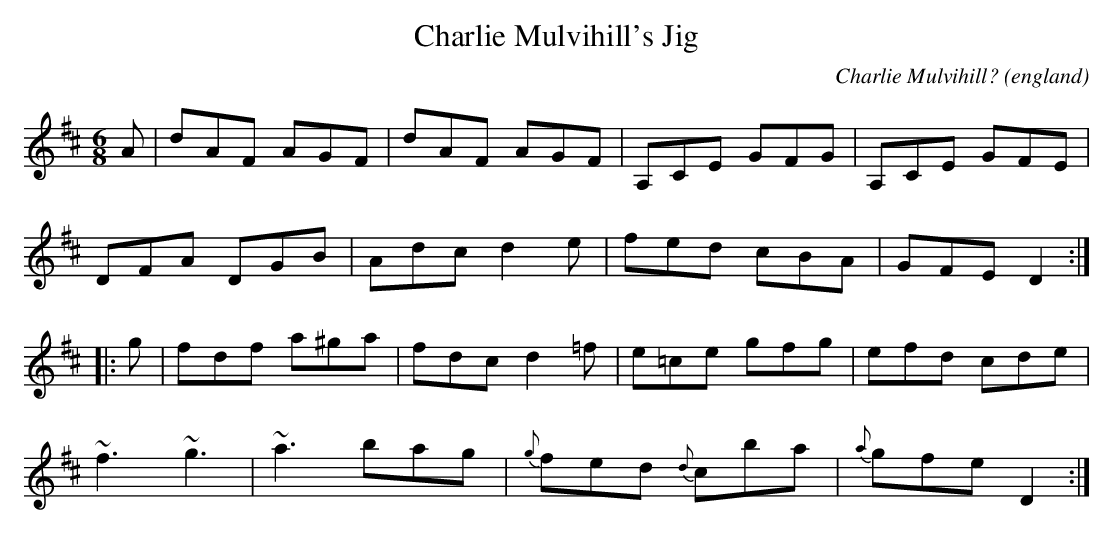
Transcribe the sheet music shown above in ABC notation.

X:1
T:Charlie Mulvihill's Jig
O:england
C:Charlie Mulvihill?
M:6/8
L:1/8
K:D
A|dAF AGF|dAF AGF|A,CE GFG|A,CE GFE|
DFA DGB|Adc d2e|fed cBA|GFE D2:|
|:g|fdf a^ga|fdc d2=f|e=ce gfg|efd cde|
~f3 ~g3|~a3 bag|{g}fed {d}cba|{a}gfe D2:|
